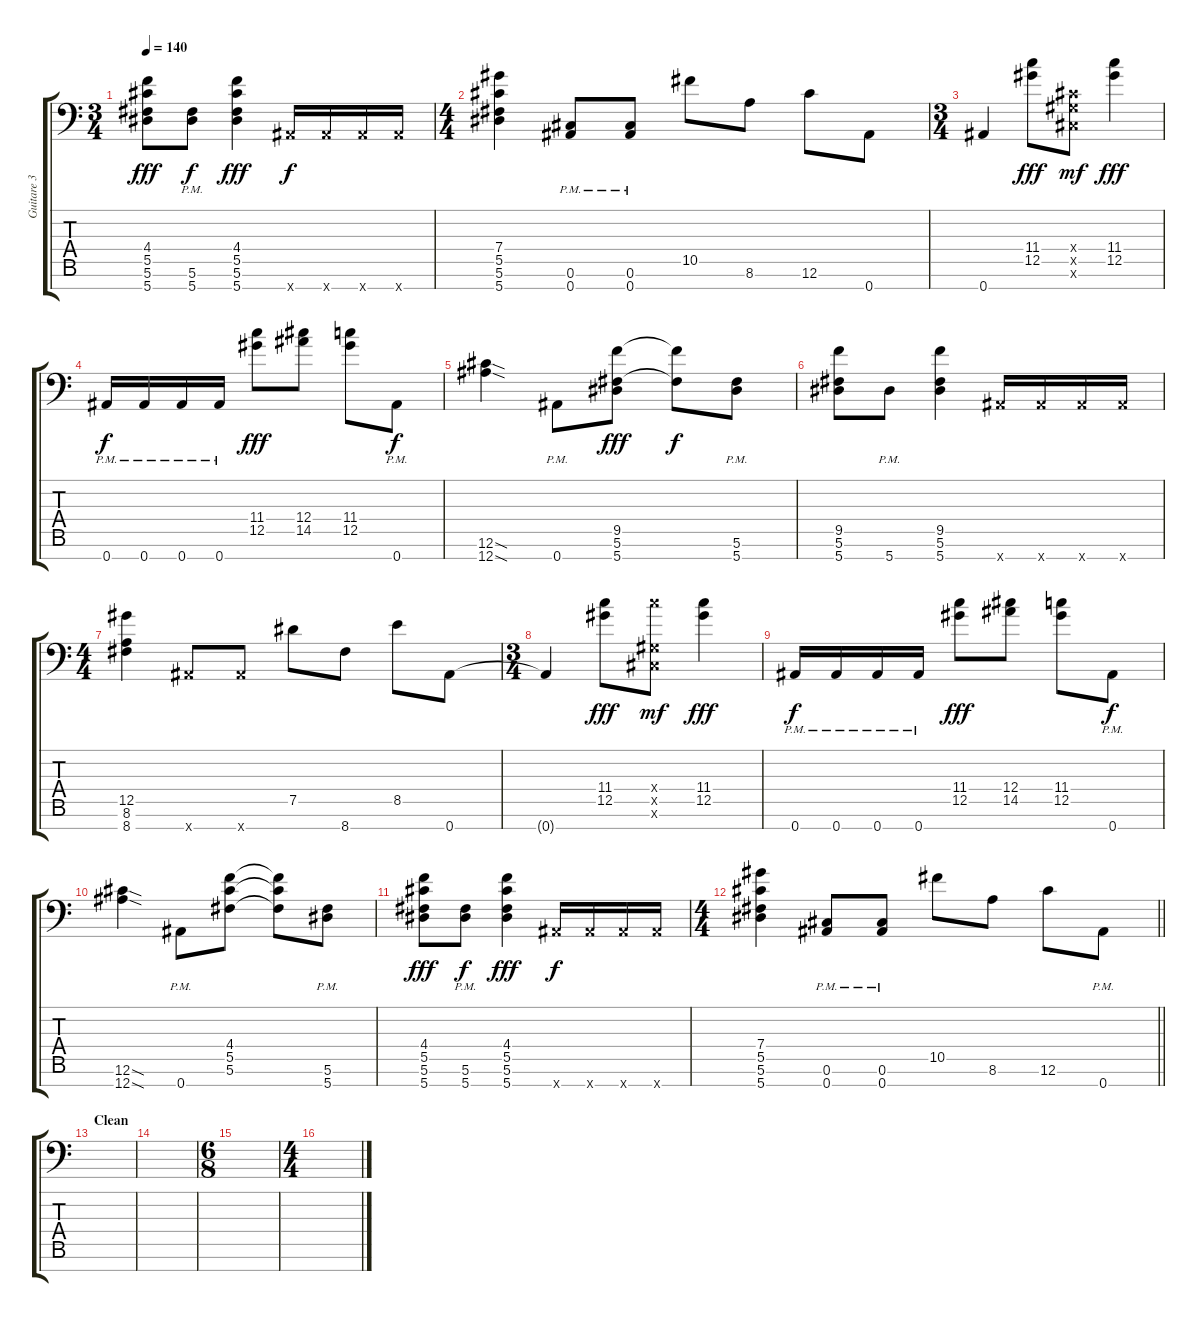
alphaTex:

\track ("Guitare 3 (Jake)" "Guitare 3 ") {instrument distortionguitar}
\staff {score tabs}
\tuning (Eb4 Bb3 Gb3 Db3 Ab2 Db2 Bb1) {hide}
\ts (3 4)
\tempo 140
\clef f4
\ks c
(4.4 5.5 5.6 5.7).8{dy fff} (5.6{pm} 5.7{pm}).8{dy f} (4.4 5.5 5.6 5.7).4{dy fff} 0.7{x}.16{dy f} 0.7{x}.16 0.7{x}.16 0.7{x}.16 |
\ts (4 4)
(7.4 5.5 5.6 5.7).4 (0.6{pm} 0.7{pm}).8 (0.6{pm} 0.7{pm}).8 10.5.8 8.6.8 12.6.8 0.7.8 |
\ts (3 4)
0.7.4 (11.4 12.5).8{dy fff} (0.4{x} 0.5{x} 0.6{x}).8{dy mf} (11.4 12.5).4{dy fff} |
0.7{pm}.16{dy f} 0.7{pm}.16 0.7{pm}.16 0.7{pm}.16 (11.4 12.5).8{dy fff} (12.4 14.5).8 (11.4 12.5).8 0.7{pm}.8{dy f} |
(12.6{sod} 12.7{sod}).4 0.7{pm}.8 (9.5 5.6 5.7).8{dy fff} (9.5{t} 5.6{t}).8{dy f} (5.6{pm} 5.7{pm}).8 |
(9.5 5.6 5.7).8 5.7{pm}.8 (9.5 5.6 5.7).4 0.7{x}.16 0.7{x}.16 0.7{x}.16 0.7{x}.16 |
\ts (4 4)
(12.5 8.6 8.7).4 0.7{x}.8 0.7{x}.8 7.5.8 8.7.8 8.5.8 0.7.8 |
\ts (3 4)
0.7{t}.4 (11.4 12.5).8{dy fff} (11.4{x} 0.5{x} 0.6{x}).8{dy mf} (11.4 12.5).4{dy fff} |
0.7{pm}.16{dy f} 0.7{pm}.16 0.7{pm}.16 0.7{pm}.16 (11.4 12.5).8{dy fff} (12.4 14.5).8 (11.4 12.5).8 0.7{pm}.8{dy f} |
(12.6{sod} 12.7{sod}).4 0.7{pm}.8 (4.4 5.5 5.6).8 (4.4{t} 5.5{t} 5.6{t}).8 (5.6{pm} 5.7{pm}).8 |
(4.4 5.5 5.6 5.7).8{dy fff} (5.6{pm} 5.7{pm}).8{dy f} (4.4 5.5 5.6 5.7).4{dy fff} 0.7{x}.16{dy f} 0.7{x}.16 0.7{x}.16 0.7{x}.16 |
\ts (4 4)
\barLineRight lightlight
(7.4 5.5 5.6 5.7).4 (0.6{pm} 0.7{pm}).8 (0.6{pm} 0.7{pm}).8 10.5.8 8.6.8 12.6.8 0.7{pm}.8 |
\section ("" "Clean")
|
|
\ts (6 8)
|
\ts (4 4)
